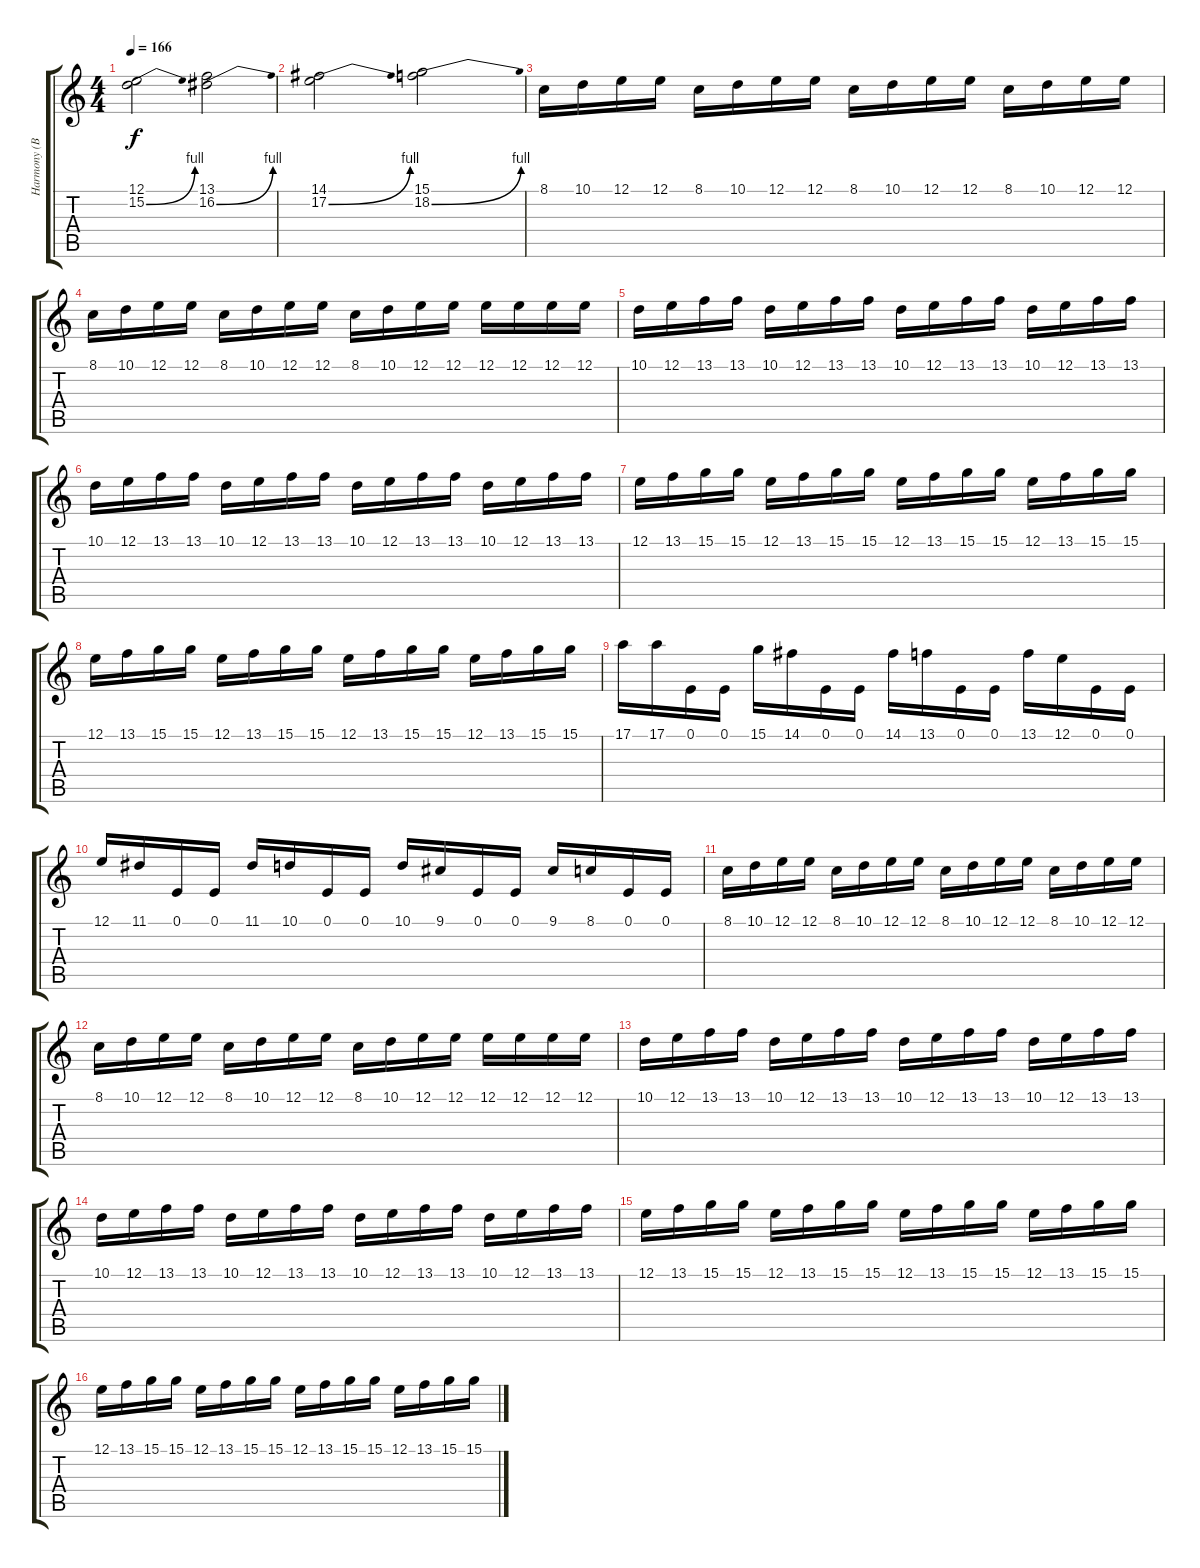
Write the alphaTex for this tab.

\track ("Harmony (Blackmore\\Lord)" "Harmony (B") {instrument rockorgan}
\staff {score tabs}
\tuning (E4 B3 G3 D3 A2 E2) {hide}
\ts (4 4)
\tempo 166
\clef g2
\ks c
(12.1 15.2{be (bend 0 0 60 4)}).2{dy f} (13.1 16.2{be (bend 0 0 60 4)}).2 |
(14.1 17.2{be (bend 0 0 60 4)}).2 (15.1 18.2{be (bend 0 0 60 4)}).2 |
8.1.16 10.1.16 12.1.16 12.1.16 8.1.16 10.1.16 12.1.16 12.1.16 8.1.16 10.1.16 12.1.16 12.1.16 8.1.16 10.1.16 12.1.16 12.1.16 |
8.1.16 10.1.16 12.1.16 12.1.16 8.1.16 10.1.16 12.1.16 12.1.16 8.1.16 10.1.16 12.1.16 12.1.16 12.1.16 12.1.16 12.1.16 12.1.16 |
10.1.16 12.1.16 13.1.16 13.1.16 10.1.16 12.1.16 13.1.16 13.1.16 10.1.16 12.1.16 13.1.16 13.1.16 10.1.16 12.1.16 13.1.16 13.1.16 |
10.1.16 12.1.16 13.1.16 13.1.16 10.1.16 12.1.16 13.1.16 13.1.16 10.1.16 12.1.16 13.1.16 13.1.16 10.1.16 12.1.16 13.1.16 13.1.16 |
12.1.16 13.1.16 15.1.16 15.1.16 12.1.16 13.1.16 15.1.16 15.1.16 12.1.16 13.1.16 15.1.16 15.1.16 12.1.16 13.1.16 15.1.16 15.1.16 |
12.1.16 13.1.16 15.1.16 15.1.16 12.1.16 13.1.16 15.1.16 15.1.16 12.1.16 13.1.16 15.1.16 15.1.16 12.1.16 13.1.16 15.1.16 15.1.16 |
17.1.16 17.1.16 0.1.16 0.1.16 15.1.16 14.1.16 0.1.16 0.1.16 14.1.16 13.1.16 0.1.16 0.1.16 13.1.16 12.1.16 0.1.16 0.1.16 |
12.1.16 11.1.16 0.1.16 0.1.16 11.1.16 10.1.16 0.1.16 0.1.16 10.1.16 9.1.16 0.1.16 0.1.16 9.1.16 8.1.16 0.1.16 0.1.16 |
8.1.16 10.1.16 12.1.16 12.1.16 8.1.16 10.1.16 12.1.16 12.1.16 8.1.16 10.1.16 12.1.16 12.1.16 8.1.16 10.1.16 12.1.16 12.1.16 |
8.1.16 10.1.16 12.1.16 12.1.16 8.1.16 10.1.16 12.1.16 12.1.16 8.1.16 10.1.16 12.1.16 12.1.16 12.1.16 12.1.16 12.1.16 12.1.16 |
10.1.16 12.1.16 13.1.16 13.1.16 10.1.16 12.1.16 13.1.16 13.1.16 10.1.16 12.1.16 13.1.16 13.1.16 10.1.16 12.1.16 13.1.16 13.1.16 |
10.1.16 12.1.16 13.1.16 13.1.16 10.1.16 12.1.16 13.1.16 13.1.16 10.1.16 12.1.16 13.1.16 13.1.16 10.1.16 12.1.16 13.1.16 13.1.16 |
12.1.16 13.1.16 15.1.16 15.1.16 12.1.16 13.1.16 15.1.16 15.1.16 12.1.16 13.1.16 15.1.16 15.1.16 12.1.16 13.1.16 15.1.16 15.1.16 |
12.1.16 13.1.16 15.1.16 15.1.16 12.1.16 13.1.16 15.1.16 15.1.16 12.1.16 13.1.16 15.1.16 15.1.16 12.1.16 13.1.16 15.1.16 15.1.16
